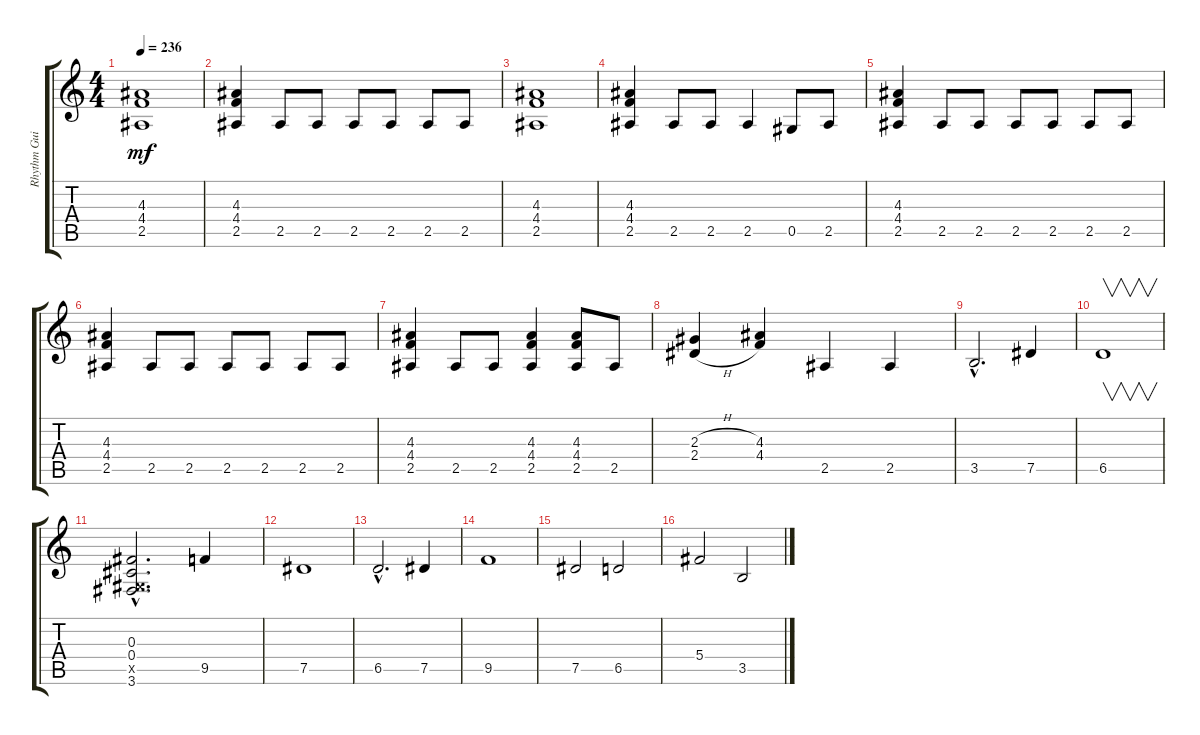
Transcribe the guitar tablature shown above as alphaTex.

\track ("Rhythm Guitar  " "Rhythm Gui") {instrument overdrivenguitar}
\staff {score tabs}
\tuning (Eb4 Bb3 Gb3 Db3 Ab2 Eb2) {hide}
\ts (4 4)
\tempo 236
\clef g2
\ks c
(4.3 4.4 2.5).1{dy mf} |
(4.3 4.4 2.5).4 2.5.8 2.5.8 2.5.8 2.5.8 2.5.8 2.5.8 |
(4.3 4.4 2.5).1 |
(4.3 4.4 2.5).4 2.5.8 2.5.8 2.5.4 0.5.8 2.5.8 |
(4.3 4.4 2.5).4 2.5.8 2.5.8 2.5.8 2.5.8 2.5.8 2.5.8 |
(4.3 4.4 2.5).4 2.5.8 2.5.8 2.5.8 2.5.8 2.5.8 2.5.8 |
(4.3 4.4 2.5).4 2.5.8 2.5.8 (4.3 4.4 2.5).4 (4.3 4.4 2.5).8 2.5.8 |
(2.3{h} 2.4{h}).4 (4.3 4.4).4 2.5.4 2.5.4 |
3.5{hac}.2{d} 7.5.4 |
6.5.1{v} |
(0.3{hac} 0.4{hac} 0.5{hac x} 3.6{hac}).2{d} 9.5.4 |
7.5.1 |
6.5{hac}.2{d} 7.5.4 |
9.5.1 |
7.5.2 6.5.2 |
5.4.2 3.5.2
